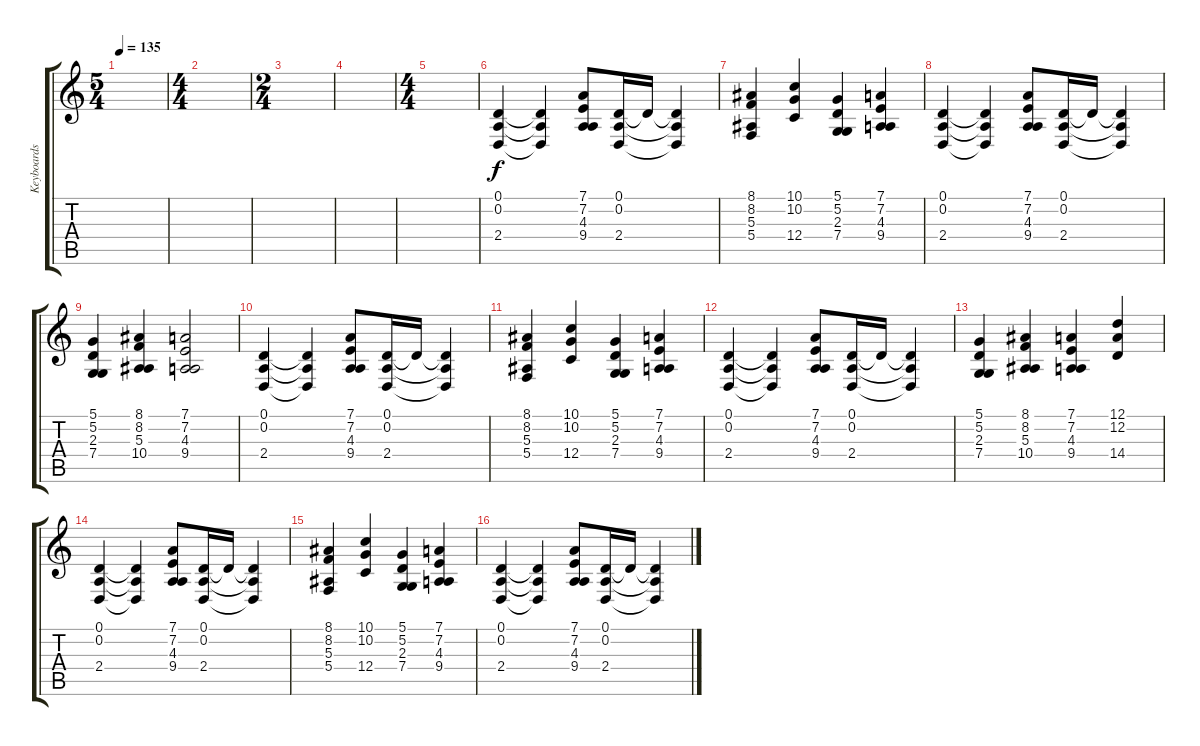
\track ("Keyboards" "Keyboards") {instrument choiraahs}
\staff {score tabs}
\tuning (D4 A3 F3 C3 G2 D2) {hide}
\ts (5 4)
\tempo 135
\clef g2
\ks c
|
\ts (4 4)
|
\ts (2 4)
|
|
\ts (4 4)
|
(0.1 0.2 2.4).4{volume 10} (0.1{t} 0.2{t} 2.4{t}).4 (7.1 7.2 4.3 9.4).8 (0.1 0.2 2.4).16 0.1{t}.16 (0.1{t} 0.2{t} 2.4{t}).4 |
(8.1 8.2 5.3 5.4).4 (10.1 10.2 12.4).4 (5.1 5.2 2.3 7.4).4 (7.1 7.2 4.3 9.4).4 |
(0.1 0.2 2.4).4 (0.1{t} 0.2{t} 2.4{t}).4 (7.1 7.2 4.3 9.4).8 (0.1 0.2 2.4).16 0.1{t}.16 (0.1{t} 0.2{t} 2.4{t}).4 |
(5.1 5.2 2.3 7.4).4 (8.1 8.2 5.3 10.4).4 (7.1 7.2 4.3 9.4).2 |
(0.1 0.2 2.4).4 (0.1{t} 0.2{t} 2.4{t}).4 (7.1 7.2 4.3 9.4).8 (0.1 0.2 2.4).16 0.1{t}.16 (0.1{t} 0.2{t} 2.4{t}).4 |
(8.1 8.2 5.3 5.4).4 (10.1 10.2 12.4).4 (5.1 5.2 2.3 7.4).4 (7.1 7.2 4.3 9.4).4 |
(0.1 0.2 2.4).4 (0.1{t} 0.2{t} 2.4{t}).4 (7.1 7.2 4.3 9.4).8 (0.1 0.2 2.4).16 0.1{t}.16 (0.1{t} 0.2{t} 2.4{t}).4 |
(5.1 5.2 2.3 7.4).4 (8.1 8.2 5.3 10.4).4 (7.1 7.2 4.3 9.4).4 (12.1 12.2 14.4).4 |
(0.1 0.2 2.4).4 (0.1{t} 0.2{t} 2.4{t}).4 (7.1 7.2 4.3 9.4).8 (0.1 0.2 2.4).16 0.1{t}.16 (0.1{t} 0.2{t} 2.4{t}).4 |
(8.1 8.2 5.3 5.4).4 (10.1 10.2 12.4).4 (5.1 5.2 2.3 7.4).4 (7.1 7.2 4.3 9.4).4 |
(0.1 0.2 2.4).4 (0.1{t} 0.2{t} 2.4{t}).4 (7.1 7.2 4.3 9.4).8 (0.1 0.2 2.4).16 0.1{t}.16 (0.1{t} 0.2{t} 2.4{t}).4
